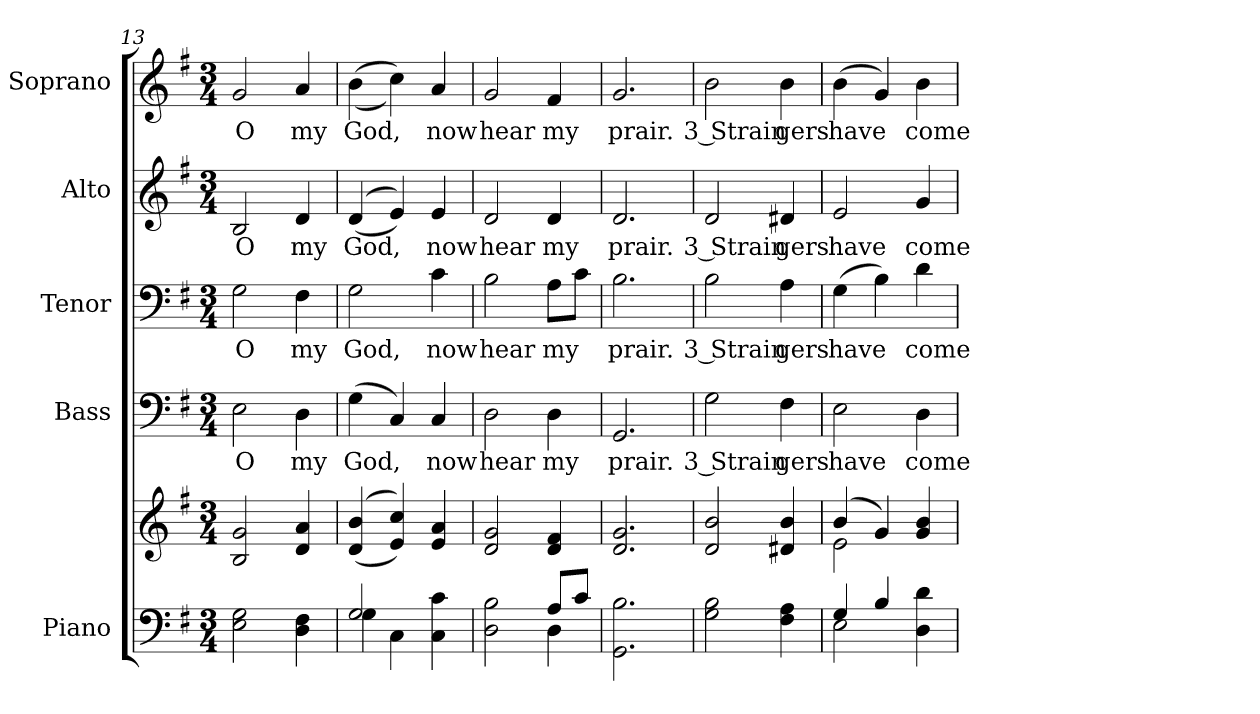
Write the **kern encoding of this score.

**kern	**kern	**kern	**text	**kern	**text	**kern	**text	**kern	**text
*part5	*part5	*part4	*part4	*part3	*part3	*part2	*part2	*part1	*part1
*staff6	*staff5	*staff4	*staff4	*staff3	*staff3	*staff2	*staff2	*staff1	*staff1
*I"Piano	*	*I"Bass	*	*I"Tenor	*	*I"Alto	*	*I"Soprano	*
*I'Pno.	*	*I'B.	*	*I'T.	*	*I'A.	*	*I'S.	*
*clefF4	*clefG2	*clefF4	*	*clefF4	*	*clefG2	*	*clefG2	*
*k[f#]	*k[f#]	*k[f#]	*	*k[f#]	*	*k[f#]	*	*k[f#]	*
*G:	*G:	*G:	*	*G:	*	*G:	*	*G:	*
*M3/4	*M3/4	*M3/4	*	*M3/4	*	*M3/4	*	*M3/4	*
=13	=13	=13	=13	=13	=13	=13	=13	=13	=13
!	!	!	!LO:LY:b:color=#000000	!	!	!	!	!	!
!	!	!	!	!	!LO:LY:b:color=#000000	!	!	!	!
!	!	!	!	!	!	!	!LO:LY:b:color=#000000	!	!
!	!	!	!	!	!	!	!	!	!LO:LY:b:color=#000000
2Ei\ 2Gi	2Bi/ 2gi	2Ei\	O	2Gi\	O	2Bi/	O	2gi/	O
!	!	!	!LO:LY:b:color=#000000	!	!	!	!	!	!
!	!	!	!	!	!LO:LY:b:color=#000000	!	!	!	!
!	!	!	!	!	!	!	!LO:LY:b:color=#000000	!	!
!	!	!	!	!	!	!	!	!	!LO:LY:b:color=#000000
4Di\ 4F#i	4di/ 4ai	4Di\	my	4F#i\	my	4di/	my	4ai/	my
=14	=14	=14	=14	=14	=14	=14	=14	=14	=14
*^	*	*	*	*	*	*	*	*	*
!	!	!	!	!LO:LY:b:color=#000000	!	!	!	!	!	!
!	!	!	!	!	!	!LO:LY:b:color=#000000	!	!	!	!
!	!	!	!	!	!	!	!	!LO:LY:b:color=#000000	!	!
!	!	!	!	!	!	!	!	!	!	!LO:LY:b:color=#000000
2Gi/	4Gi\	((4di/ 4bi	(4Gi\	God,	2Gi\	God,	((4di/	God,	((4bi\	God,
.	4Ci\	4ei/ 4cci))	4Ci/)	.	.	.	4ei/))	.	4cci\))	.
!	!	!	!	!LO:LY:b:color=#000000	!	!	!	!	!	!
!	!	!	!	!	!	!LO:LY:b:color=#000000	!	!	!	!
!	!	!	!	!	!	!	!	!LO:LY:b:color=#000000	!	!
!	!	!	!	!	!	!	!	!	!	!LO:LY:b:color=#000000
4Ci\ 4ci	4ryy	4ei/ 4ai	4Ci/	now	4ci\	now	4ei/	now	4ai/	now
=15	=15	=15	=15	=15	=15	=15	=15	=15	=15	=15
!	!	!	!	!LO:LY:b:color=#000000	!	!	!	!	!	!
!	!	!	!	!	!	!LO:LY:b:color=#000000	!	!	!	!
!	!	!	!	!	!	!	!	!LO:LY:b:color=#000000	!	!
!	!	!	!	!	!	!	!	!	!	!LO:LY:b:color=#000000
2Di\ 2Bi	2ryy	2di/ 2gi	2Di\	hear	2Bi\	hear	2di/	hear	2gi/	hear
!	!	!	!	!LO:LY:b:color=#000000	!	!	!	!	!	!
!	!	!	!	!	!	!LO:LY:b:color=#000000	!	!	!	!
!	!	!	!	!	!	!	!	!LO:LY:b:color=#000000	!	!
!	!	!	!	!	!	!	!	!	!	!LO:LY:b:color=#000000
8Ai/L	4Di\	4di/ 4f#i	4Di\	my	8Ai\L	my	4di/	my	4f#i/	my
8ci/J	.	.	.	.	8ci\J	.	.	.	.	.
*v	*v	*	*	*	*	*	*	*	*	*
=16	=16	=16	=16	=16	=16	=16	=16	=16	=16
!	!	!	!LO:LY:b:color=#000000	!	!	!	!	!	!
!	!	!	!	!	!LO:LY:b:color=#000000	!	!	!	!
!	!	!	!	!	!	!	!LO:LY:b:color=#000000	!	!
!	!	!	!	!	!	!	!	!	!LO:LY:b:color=#000000
2.GGi\ 2.Bi	2.di/ 2.gi	2.GGi/	prair.	2.Bi\	prair.	2.di/	prair.	2.gi/	prair.
!!LO:PB:g=z
=17	=17	=17	=17	=17	=17	=17	=17	=17	=17
!	!	!	!LO:LY:b:color=#000000	!	!	!	!	!	!
!	!	!	!	!	!LO:LY:b:color=#000000	!	!	!	!
!	!	!	!	!	!	!	!LO:LY:b:color=#000000	!	!
!	!	!	!	!	!	!	!	!	!LO:LY:b:color=#000000
2Gi\ 2Bi	2di/ 2bi	2Gi\	3 Strain	2Bi\	3 Strain	2di/	3 Strain	2bi\	3 Strain
!	!	!	!LO:LY:b:color=#000000	!	!	!	!	!	!
!	!	!	!	!	!LO:LY:b:color=#000000	!	!	!	!
!	!	!	!	!	!	!	!LO:LY:b:color=#000000	!	!
!	!	!	!	!	!	!	!	!	!LO:LY:b:color=#000000
4F#i\ 4Ai	4d#Xi/ 4bi	4F#i\	gers	4Ai\	gers	4d#Xi/	gers	4bi\	gers
=18	=18	=18	=18	=18	=18	=18	=18	=18	=18
*^	*^	*	*	*	*	*	*	*	*
!	!	!	!	!	!LO:LY:b:color=#000000	!	!	!	!	!	!
!	!	!	!	!	!	!	!LO:LY:b:color=#000000	!	!	!	!
!	!	!	!	!	!	!	!	!	!LO:LY:b:color=#000000	!	!
!	!	!	!	!	!	!	!	!	!	!	!LO:LY:b:color=#000000
4Gi/	2Ei\	(4bi/	2ei\	2Ei\	have	(4Gi\	have	2ei/	have	(4bi\	have
4Bi/	.	4gi/)	.	.	.	4Bi\)	.	.	.	4gi/)	.
!	!	!	!	!	!LO:LY:b:color=#000000	!	!	!	!	!	!
!	!	!	!	!	!	!	!LO:LY:b:color=#000000	!	!	!	!
!	!	!	!	!	!	!	!	!	!LO:LY:b:color=#000000	!	!
!	!	!	!	!	!	!	!	!	!	!	!LO:LY:b:color=#000000
4Di\ 4di	4ryy	4gi/ 4bi	4ryy	4Di\	come	4di\	come	4gi/	come	4bi\	come
*v	*v	*	*	*	*	*	*	*	*	*	*
*	*v	*v	*	*	*	*	*	*	*	*
=	=	=	=	=	=	=	=	=	=
*-	*-	*-	*-	*-	*-	*-	*-	*-	*-
